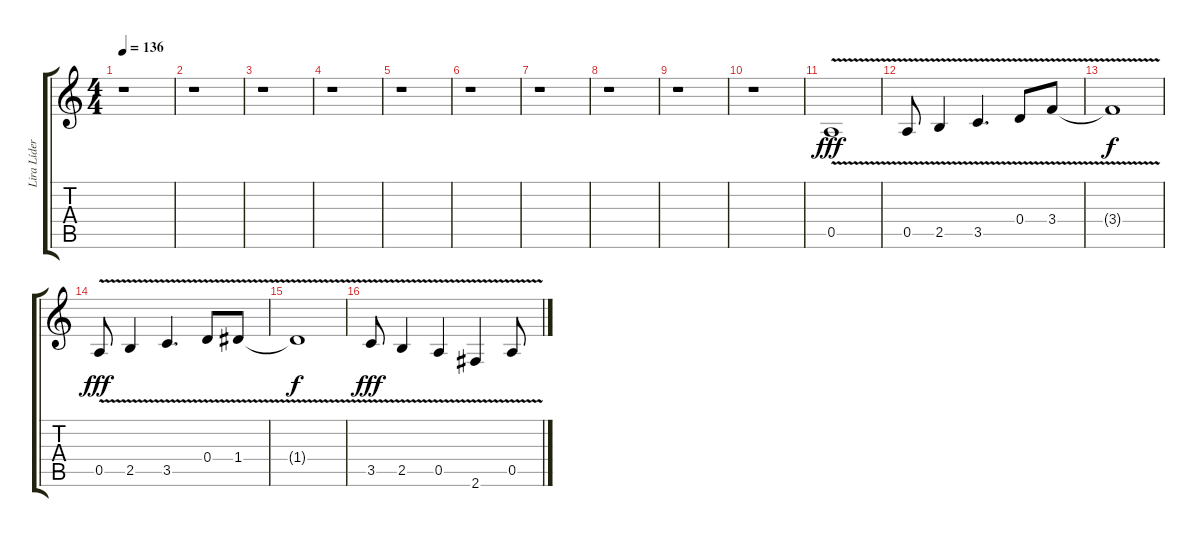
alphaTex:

\track ("Lira Líder (Solo)" "Lira Líder") {instrument overdrivenguitar}
\staff {score tabs}
\tuning (E4 B3 G3 D3 A2 E2) {hide}
\ts (4 4)
\tempo 136
\clef g2
\ks c
r.1{dy fff} |
r.1 |
r.1 |
r.1 |
r.1 |
r.1 |
r.1 |
r.1 |
r.1 |
r.1 |
0.5{v}.1 |
0.5{v}.8 2.5{v}.4 3.5{v}.4{d} 0.4{v}.8 3.4{v}.8 |
3.4{t}.1{dy f} |
0.5{v}.8{dy fff} 2.5{v}.4 3.5{v}.4{d} 0.4{v}.8 1.4{v}.8 |
1.4{t}.1{dy f} |
3.5{v}.8{dy fff} 2.5{v}.4 0.5{v}.4 2.6{v}.4 0.5{v}.8
